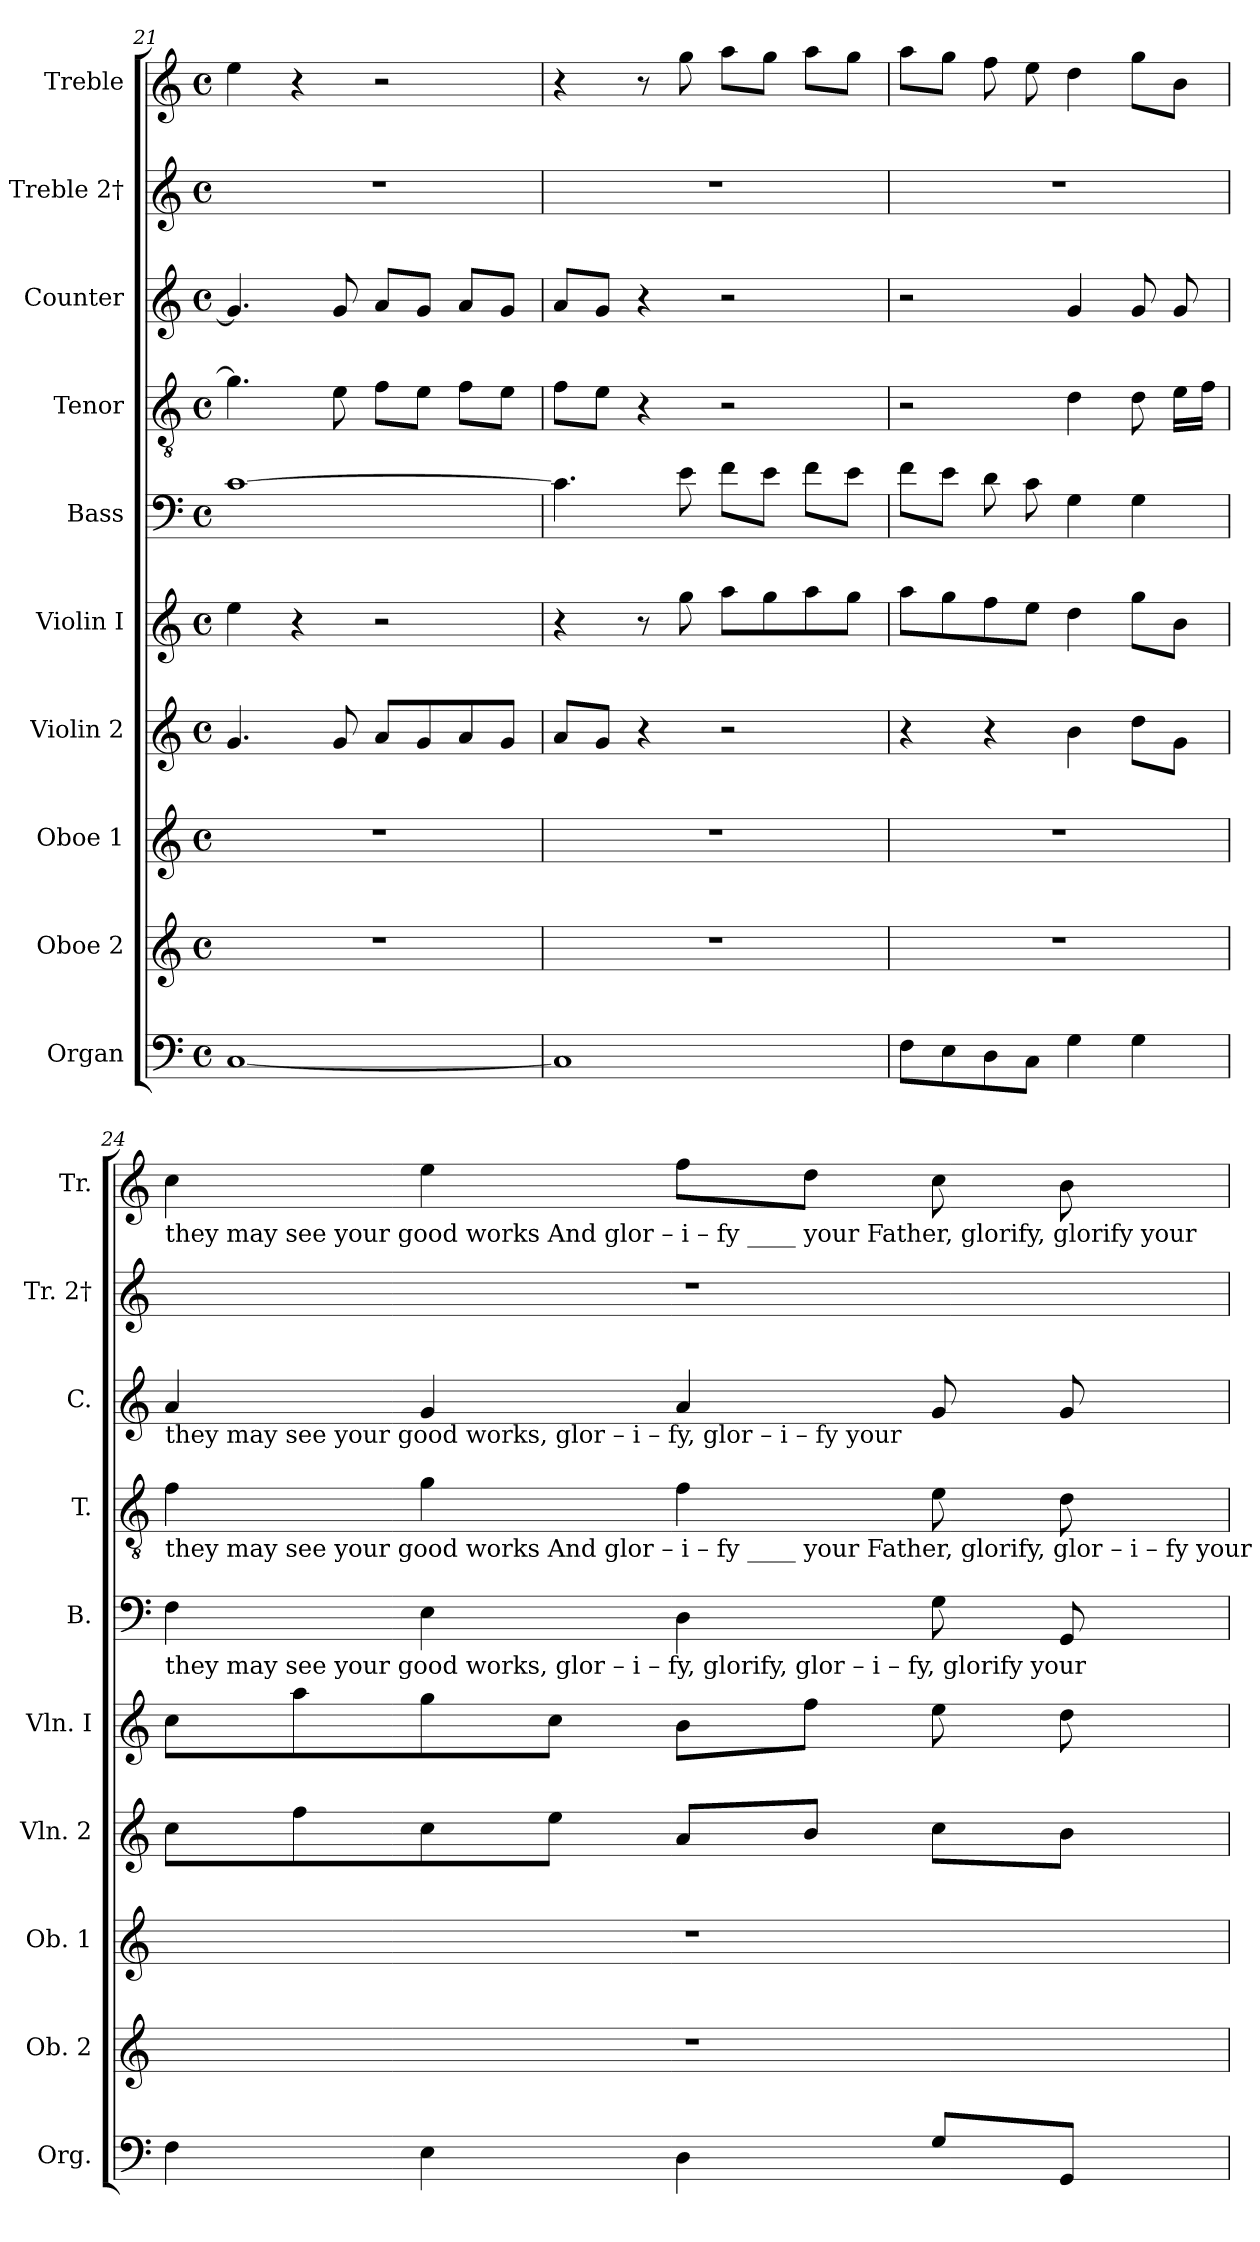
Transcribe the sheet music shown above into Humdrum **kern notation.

**kern	**kern	**kern	**kern	**kern	**kern	**kern	**kern	**kern	**kern
*part10	*part9	*part8	*part7	*part6	*part5	*part4	*part3	*part2	*part1
*staff10	*staff9	*staff8	*staff7	*staff6	*staff5	*staff4	*staff3	*staff2	*staff1
*I"Organ	*I"Oboe 2	*I"Oboe 1	*I"Violin 2	*I"Violin  I	*I"Bass	*I"Tenor	*I"Counter	*I"Treble 2†	*I"Treble
*I'Org.	*I'Ob. 2	*I'Ob. 1	*I'Vln. 2	*I'Vln.  I	*I'B.	*I'T.	*I'C.	*I'Tr. 2†	*I'Tr.
*clefF4	*clefG2	*clefG2	*clefG2	*clefG2	*clefF4	*clefGv2	*clefG2	*clefG2	*clefG2
*k[]	*k[]	*k[]	*k[]	*k[]	*k[]	*k[]	*k[]	*k[]	*k[]
*M4/4	*M4/4	*M4/4	*M4/4	*M4/4	*M4/4	*M4/4	*M4/4	*M4/4	*M4/4
*met(c)	*met(c)	*met(c)	*met(c)	*met(c)	*met(c)	*met(c)	*met(c)	*met(c)	*met(c)
=21	=21	=21	=21	=21	=21	=21	=21	=21	=21
[1C	1r	1r	4.g/	4ee\	[1c	4.g\]	4.g/]	1r	4ee\
.	.	.	.	4r	.	.	.	.	4r
.	.	.	8g/	.	.	8e\	8g/	.	.
.	.	.	8a/L	2r	.	8f\L	8a/L	.	2r
.	.	.	8g/	.	.	8e\J	8g/J	.	.
.	.	.	8a/	.	.	8f\L	8a/L	.	.
.	.	.	8g/J	.	.	8e\J	8g/J	.	.
=22	=22	=22	=22	=22	=22	=22	=22	=22	=22
1C]	1r	1r	8a/L	4r	4.c\]	8f\L	8a/L	1r	4r
.	.	.	8g/J	.	.	8e\J	8g/J	.	.
.	.	.	4r	8r	.	4r	4r	.	8r
.	.	.	.	8gg\	8e\	.	.	.	8gg\
.	.	.	2r	8aa\L	8f\L	2r	2r	.	8aa\L
.	.	.	.	8gg\	8e\J	.	.	.	8gg\J
.	.	.	.	8aa\	8f\L	.	.	.	8aa\L
.	.	.	.	8gg\J	8e\J	.	.	.	8gg\J
=23	=23	=23	=23	=23	=23	=23	=23	=23	=23
8F\L	1r	1r	4r	8aa\L	8f\L	2r	2r	1r	8aa\L
8E\	.	.	.	8gg\	8e\J	.	.	.	8gg\J
8D\	.	.	4r	8ff\	8d\	.	.	.	8ff\
8C\J	.	.	.	8ee\J	8c\	.	.	.	8ee\
4G\	.	.	4b\	4dd\	4G\	4d\	4g/	.	4dd\
4G\	.	.	8dd\L	8gg\L	4G\	8d\	8g/	.	8gg\L
.	.	.	8g\J	8b\J	.	16e\LL	8g/	.	8b\J
.	.	.	.	.	.	16f\JJ	.	.	.
!!LO:PB:g=z
=24	=24	=24	=24	=24	=24	=24	=24	=24	=24
!	!	!	!	!	!	!	!	!	!LO:TX:b:t=they may see your good works  And glor     –    i   –  fy ____  your Father,                    glorify,                             glorify         your
!	!	!	!	!	!	!	!LO:TX:b:t=they may see your good works,                                                                 glor – i – fy,                      glor – i – fy                        your	!	!
!	!	!	!	!	!	!LO:TX:b:t=they may see your good works  And glor     –    i   –  fy ____ your Father,  glorify,                          glor – i – fy                       your	!	!	!
!	!	!	!	!	!LO:TX:b:t=they may see your good works,                                                                 glor – i – fy,    glorify,      glor – i – fy,    glorify        your	!	!	!	!
4F\	1r	1r	8cc\L	8cc\L	4F\	4f\	4a/	1r	4cc\
.	.	.	8ff\	8aa\	.	.	.	.	.
4E\	.	.	8cc\	8gg\	4E\	4g\	4g/	.	4ee\
.	.	.	8ee\J	8cc\J	.	.	.	.	.
4D\	.	.	8a/L	8b\L	4D\	4f\	4a/	.	8ff\L
.	.	.	8b/J	8ff\J	.	.	.	.	8dd\J
8G/L	.	.	8cc\L	8ee\	8G\	8e\	8g/	.	8cc\
8GG/J	.	.	8b\J	8dd\	8GG/	8d\	8g/	.	8b\
=	=	=	=	=	=	=	=	=	=
*-	*-	*-	*-	*-	*-	*-	*-	*-	*-
